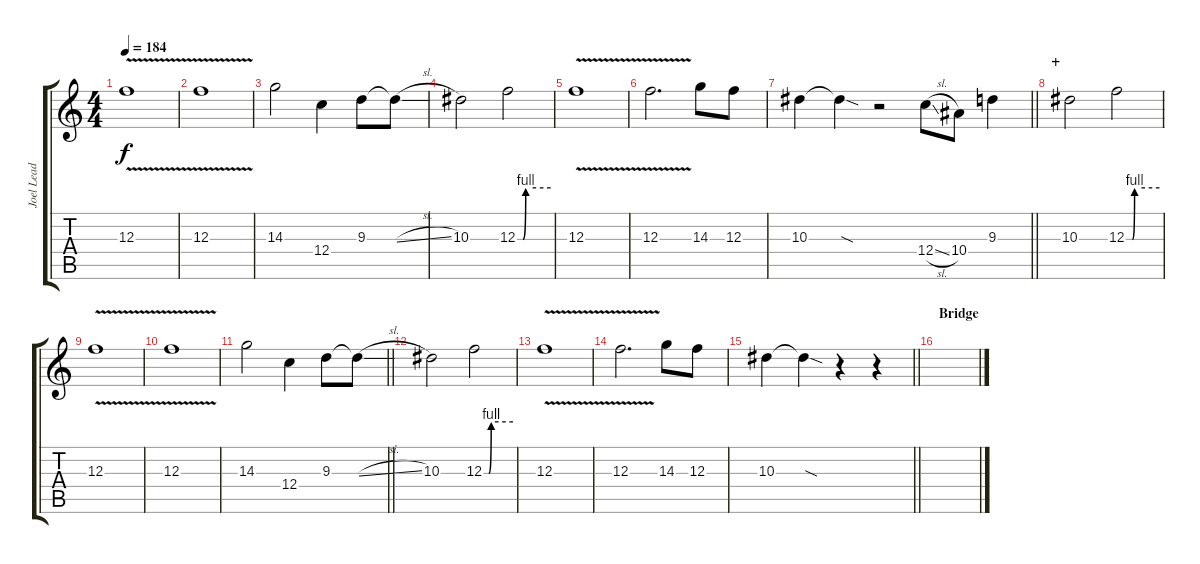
\track ("Joel Lead" "Joel Lead") {instrument distortionguitar}
\staff {score tabs}
\tuning (D4 A3 F3 C3 G2 C2) {hide}
\ts (4 4)
\tempo 184
\clef g2
\ks c
12.3{v}.1{dy f} |
12.3{v}.1 |
14.3.2 12.4.4 9.3.8 9.3{sl t}.8 |
10.3.2 12.3{be (custom 0 0 10 0 15 4 60 4)}.2 |
12.3{v}.1 |
12.3{v}.2{d} 14.3.8 12.3.8 |
\barLineRight lightlight
10.3.4 10.3{sod t}.4 r.2 12.4{sl}.8 10.4.8 9.3.4 |
\section ("" "+")
10.3.2 12.3{be (custom 0 0 11 0 15 4 60 4)}.2 |
12.3{v}.1 |
12.3{v}.1 |
\barLineRight lightlight
14.3.2 12.4.4 9.3.8 9.3{sl t}.8 |
10.3.2 12.3{be (custom 0 0 10 0 15 4 60 4)}.2 |
12.3{v}.1 |
12.3{v}.2{d} 14.3.8 12.3.8 |
\barLineRight lightlight
10.3.4 10.3{sod t}.4 r.4 r.4 |
\section ("" "Bridge")
